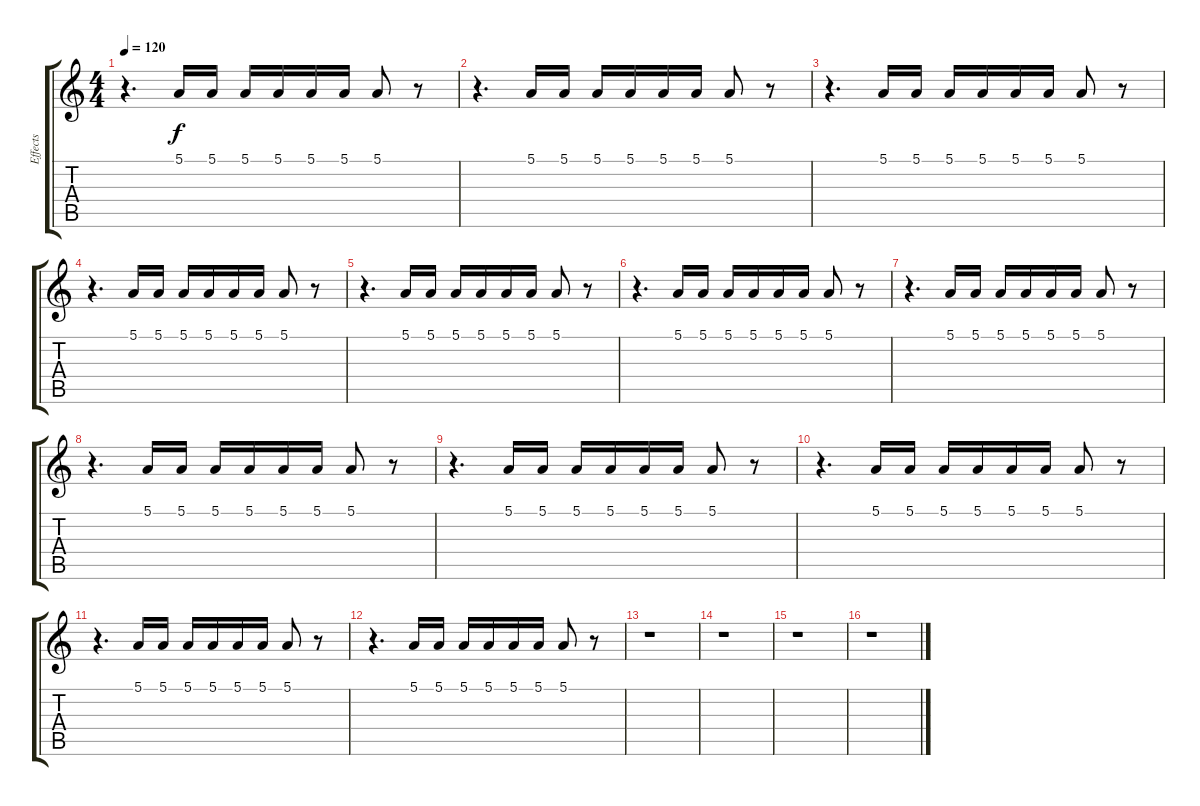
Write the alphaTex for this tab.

\track ("Effects" "Effects") {instrument seashore}
\staff {score tabs}
\tuning (E4 B3 G3 D3 A2 E2) {hide}
\ts (4 4)
\tempo 120
\clef g2
\ks c
r.4{d dy f} 5.1.16 5.1.16 5.1.16 5.1.16 5.1.16 5.1.16 5.1.8 r.8 |
r.4{d} 5.1.16 5.1.16 5.1.16 5.1.16 5.1.16 5.1.16 5.1.8 r.8 |
r.4{d} 5.1.16 5.1.16 5.1.16 5.1.16 5.1.16 5.1.16 5.1.8 r.8 |
r.4{d} 5.1.16 5.1.16 5.1.16 5.1.16 5.1.16 5.1.16 5.1.8 r.8 |
r.4{d} 5.1.16 5.1.16 5.1.16 5.1.16 5.1.16 5.1.16 5.1.8 r.8 |
r.4{d} 5.1.16 5.1.16 5.1.16 5.1.16 5.1.16 5.1.16 5.1.8 r.8 |
r.4{d} 5.1.16 5.1.16 5.1.16 5.1.16 5.1.16 5.1.16 5.1.8 r.8 |
r.4{d} 5.1.16 5.1.16 5.1.16 5.1.16 5.1.16 5.1.16 5.1.8 r.8 |
r.4{d volume 0} 5.1.16 5.1.16 5.1.16 5.1.16 5.1.16 5.1.16 5.1.8 r.8 |
r.4{d} 5.1.16 5.1.16 5.1.16 5.1.16 5.1.16 5.1.16 5.1.8 r.8 |
r.4{d} 5.1.16 5.1.16 5.1.16 5.1.16 5.1.16 5.1.16 5.1.8 r.8 |
r.4{d} 5.1.16 5.1.16 5.1.16 5.1.16 5.1.16 5.1.16 5.1.8 r.8 |
r.1 |
r.1 |
r.1 |
r.1
